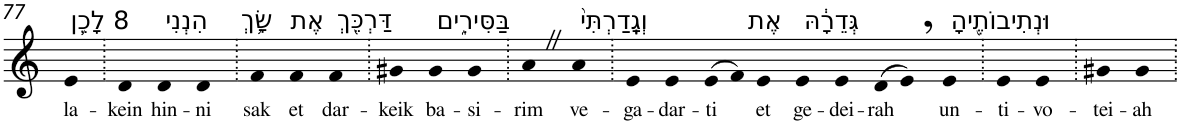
**kern	**text
*part1	*part1
*staff1	*staff1
*I"Piano	*
*I'Pno	*
!!LO:PB:g=z
*clefG2	*
*k[]	*
=77	=77
!LO:TX:a:t=8 לָכֵ֛ן	!
!	!LO:LY:b
4e	la-
=78.	=78.
!	!LO:LY:b
4d	-kein
!LO:TX:a:t=הִנְנִי	!
!	!LO:LY:b
4d	hin-
!	!LO:LY:b
4d	-ni
=79.	=79.
!LO:TX:a:t=שָׂ֥ךְ	!
!	!LO:LY:b
4f	sak
!LO:TX:a:t=אֶת	!
!	!LO:LY:b
4f	et
!LO:TX:a:t=דַּרְכֵּ֖ךְ	!
!	!LO:LY:b
4f	dar-
=80.	=80.
!	!LO:LY:b
4g#X	-keik
!LO:TX:a:t=בַּסִּירִ֑ים	!
!	!LO:LY:b
4g#	ba-
!	!LO:LY:b
4g#	-si-
=81.	=81.
!	!LO:LY:b
4aZ	-rim
!LO:TX:a:t=וְגָֽדַרְתִּי֙	!
!	!LO:LY:b
4a	ve-
=82.	=82.
!	!LO:LY:b
4e	-ga-
!	!LO:LY:b
4e	-dar-
!	!LO:LY:b
(>8e	-ti
8f)	.
!LO:TX:a:t=אֶת	!
!	!LO:LY:b
4e	et
!LO:TX:a:t=גְּדֵרָ֔הּ	!
!	!LO:LY:b
4e	ge-
!	!LO:LY:b
4e	-dei-
!	!LO:LY:b
(>8d	-rah
8e,)	.
!LO:TX:a:t=וּנְתִיבוֹתֶ֖יהָ	!
!	!LO:LY:b
4e	un-
=83.	=83.
!	!LO:LY:b
4e	-ti-
!	!LO:LY:b
4e	-vo-
=84.	=84.
!	!LO:LY:b
4g#X	-tei-
!	!LO:LY:b
4g#	-ah
=.	=.
*-	*-
